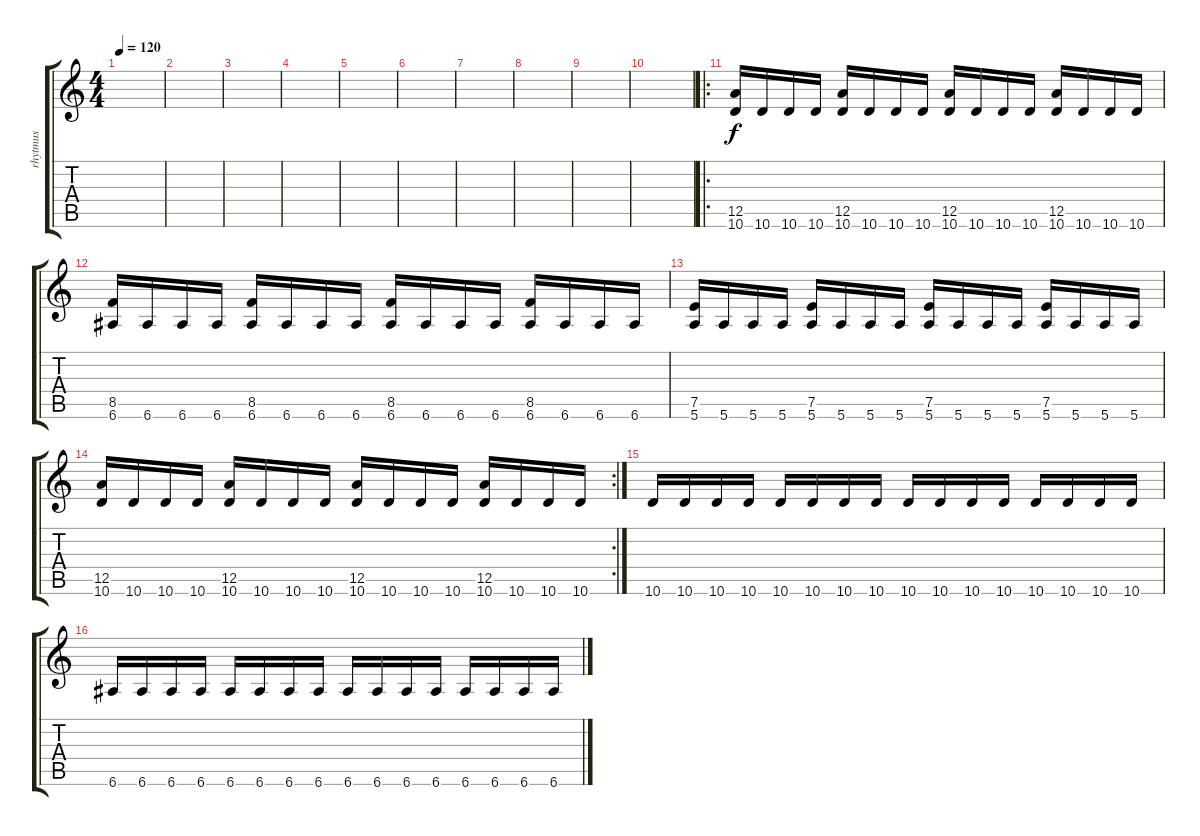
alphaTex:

\track ("rhytmus" "rhytmus") {instrument distortionguitar}
\staff {score tabs}
\tuning (E4 B3 G3 D3 A2 E2) {hide}
\ts (4 4)
\tempo 120
\clef g2
\ks c
|
|
|
|
|
|
|
|
|
|
\ro
(12.5 10.6).16 10.6.16 10.6.16 10.6.16 (12.5 10.6).16 10.6.16 10.6.16 10.6.16 (12.5 10.6).16 10.6.16 10.6.16 10.6.16 (12.5 10.6).16 10.6.16 10.6.16 10.6.16 |
(8.5 6.6).16 6.6.16 6.6.16 6.6.16 (8.5 6.6).16 6.6.16 6.6.16 6.6.16 (8.5 6.6).16 6.6.16 6.6.16 6.6.16 (8.5 6.6).16 6.6.16 6.6.16 6.6.16 |
(7.5 5.6).16 5.6.16 5.6.16 5.6.16 (7.5 5.6).16 5.6.16 5.6.16 5.6.16 (7.5 5.6).16 5.6.16 5.6.16 5.6.16 (7.5 5.6).16 5.6.16 5.6.16 5.6.16 |
\rc 2
(12.5 10.6).16 10.6.16 10.6.16 10.6.16 (12.5 10.6).16 10.6.16 10.6.16 10.6.16 (12.5 10.6).16 10.6.16 10.6.16 10.6.16 (12.5 10.6).16 10.6.16 10.6.16 10.6.16 |
10.6.16 10.6.16 10.6.16 10.6.16 10.6.16 10.6.16 10.6.16 10.6.16 10.6.16 10.6.16 10.6.16 10.6.16 10.6.16 10.6.16 10.6.16 10.6.16 |
6.6.16 6.6.16 6.6.16 6.6.16 6.6.16 6.6.16 6.6.16 6.6.16 6.6.16 6.6.16 6.6.16 6.6.16 6.6.16 6.6.16 6.6.16 6.6.16
